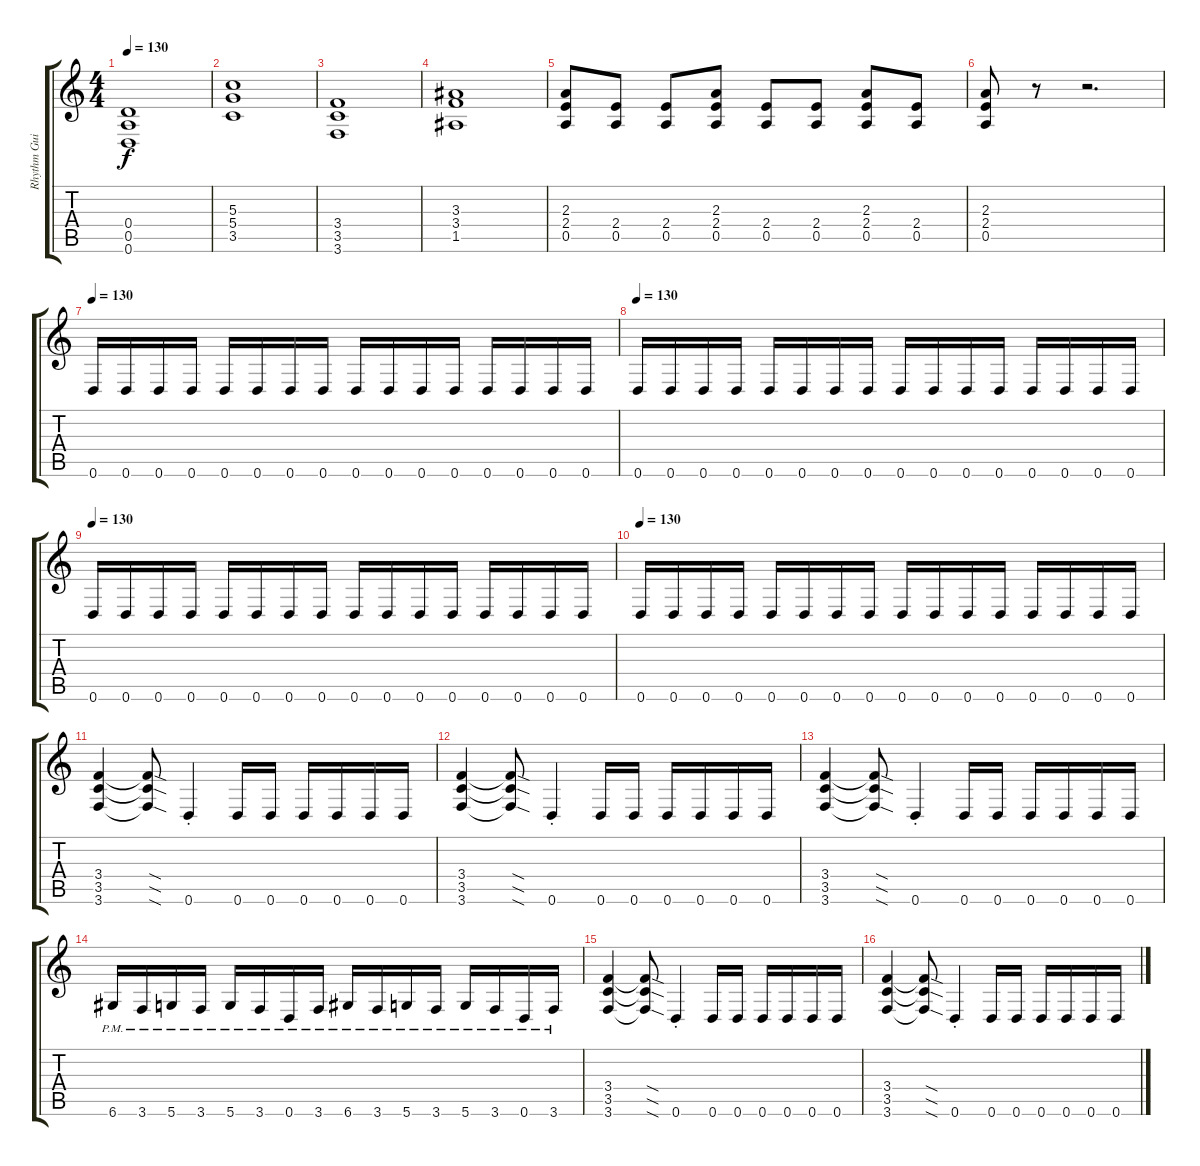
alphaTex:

\track ("Rhythm Guitar 2" "Rhythm Gui") {instrument overdrivenguitar}
\staff {score tabs}
\tuning (E4 B3 G3 D3 A2 D2) {hide}
\ts (4 4)
\tempo 130
\clef g2
\ks c
(0.4 0.5 0.6).1{dy f} |
(5.3 5.4 3.5).1 |
(3.4 3.5 3.6).1 |
(3.3 3.4 1.5).1 |
(2.3 2.4 0.5).8 (2.4 0.5).8 (2.4 0.5).8 (2.3 2.4 0.5).8 (2.4 0.5).8 (2.4 0.5).8 (2.3 2.4 0.5).8 (2.4 0.5).8 |
(2.3 2.4 0.5).8 r.8 r.2{d} |
\tempo 130
0.6.16 0.6.16 0.6.16 0.6.16 0.6.16 0.6.16 0.6.16 0.6.16 0.6.16 0.6.16 0.6.16 0.6.16 0.6.16 0.6.16 0.6.16 0.6.16 |
\tempo 130
0.6.16 0.6.16 0.6.16 0.6.16 0.6.16 0.6.16 0.6.16 0.6.16 0.6.16 0.6.16 0.6.16 0.6.16 0.6.16 0.6.16 0.6.16 0.6.16 |
\tempo 130
0.6.16 0.6.16 0.6.16 0.6.16 0.6.16 0.6.16 0.6.16 0.6.16 0.6.16 0.6.16 0.6.16 0.6.16 0.6.16 0.6.16 0.6.16 0.6.16 |
\tempo 130
0.6.16 0.6.16 0.6.16 0.6.16 0.6.16 0.6.16 0.6.16 0.6.16 0.6.16 0.6.16 0.6.16 0.6.16 0.6.16 0.6.16 0.6.16 0.6.16 |
(3.4 3.5 3.6).4 (3.4{sod t} 3.5{sod t} 3.6{sod t}).8 0.6{st}.4 0.6.16 0.6.16 0.6.16 0.6.16 0.6.16 0.6.16 |
(3.4 3.5 3.6).4 (3.4{sod t} 3.5{sod t} 3.6{sod t}).8 0.6{st}.4 0.6.16 0.6.16 0.6.16 0.6.16 0.6.16 0.6.16 |
(3.4 3.5 3.6).4 (3.4{sod t} 3.5{sod t} 3.6{sod t}).8 0.6{st}.4 0.6.16 0.6.16 0.6.16 0.6.16 0.6.16 0.6.16 |
6.6{pm}.16 3.6{pm}.16 5.6{pm}.16 3.6{pm}.16 5.6{pm}.16 3.6{pm}.16 0.6{pm}.16 3.6{pm}.16 6.6{pm}.16 3.6{pm}.16 5.6{pm}.16 3.6{pm}.16 5.6{pm}.16 3.6{pm}.16 0.6{pm}.16 3.6{pm}.16 |
(3.4 3.5 3.6).4 (3.4{sod t} 3.5{sod t} 3.6{sod t}).8 0.6{st}.4 0.6.16 0.6.16 0.6.16 0.6.16 0.6.16 0.6.16 |
(3.4 3.5 3.6).4 (3.4{sod t} 3.5{sod t} 3.6{sod t}).8 0.6{st}.4 0.6.16 0.6.16 0.6.16 0.6.16 0.6.16 0.6.16
